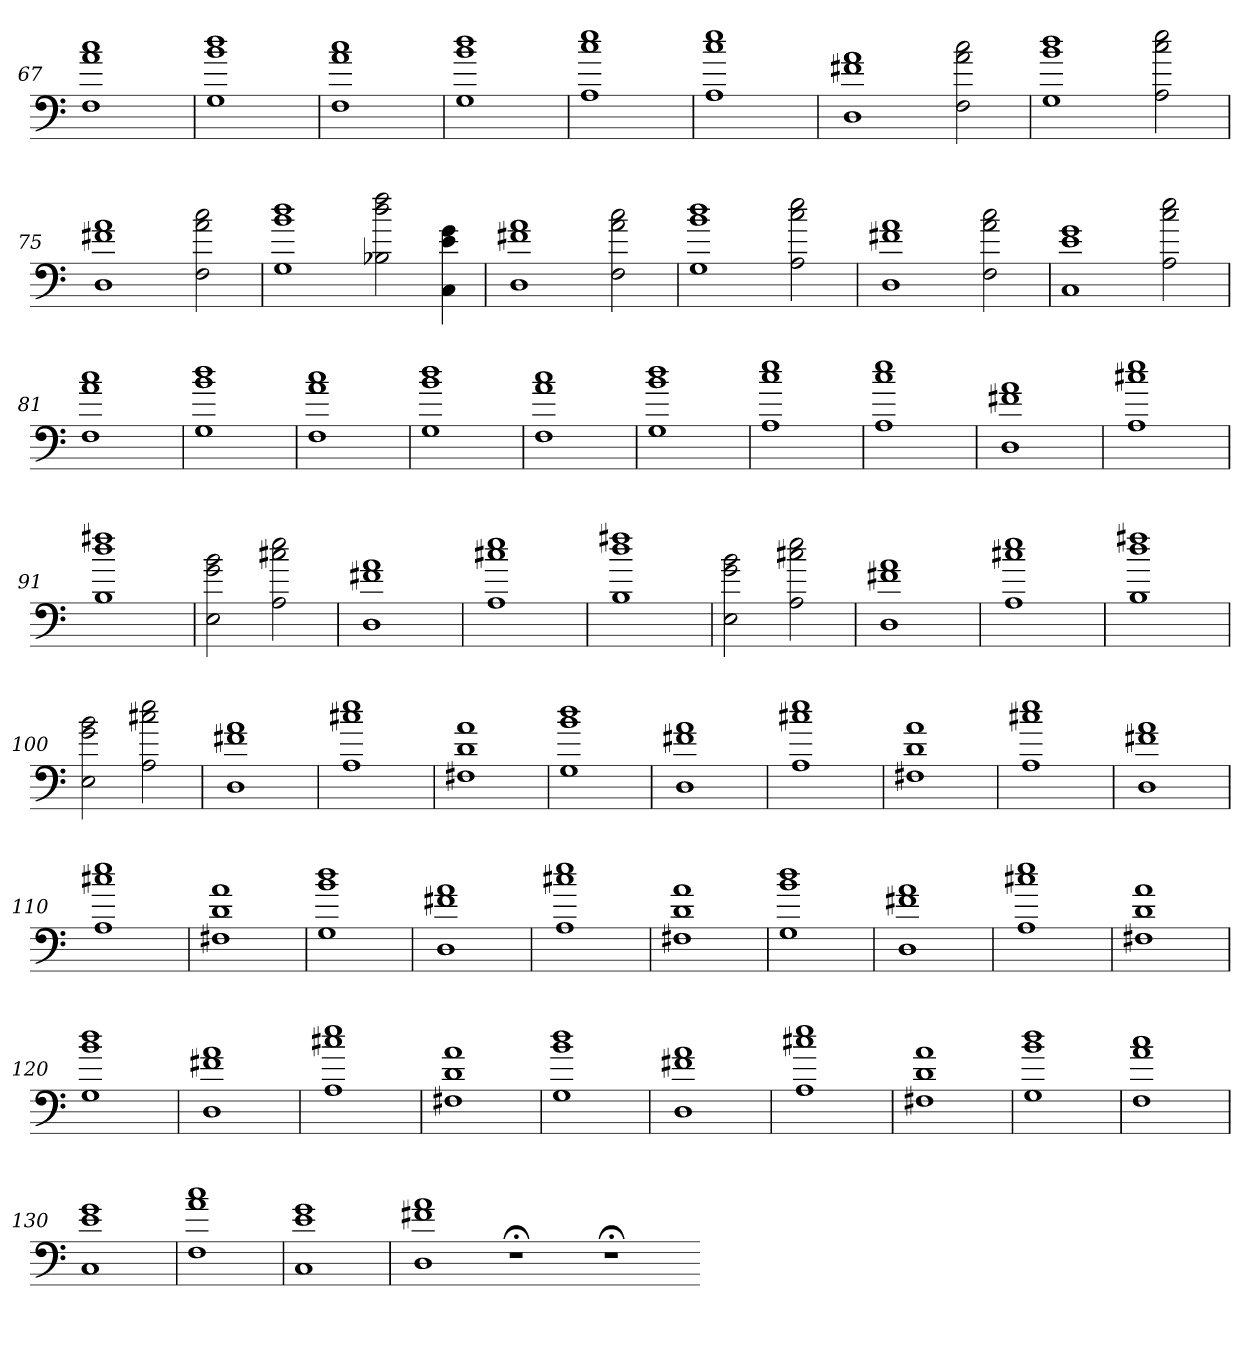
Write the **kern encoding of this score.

**kern
*part1
*staff1
=67
1F 1a 1cc
=68
1G 1b 1dd
=69
1F 1a 1cc
=70
1G 1b 1dd
=71
1A 1cc 1ee
=72
1A 1cc 1ee
=73
1D 1f#X 1a
2F 2a 2cc
=74
1G 1b 1dd
2A 2cc 2ee
=75
1D 1f#X 1a
2F 2a 2cc
=76
1G 1b 1dd
2B-X 2dd 2ff
4C 4e 4g
=77
1D 1f#X 1a
2F 2a 2cc
=78
1G 1b 1dd
2A 2cc 2ee
=79
1D 1f#X 1a
2F 2a 2cc
=80
1C 1e 1g
2A 2cc 2ee
=81
1F 1a 1cc
=82
1G 1b 1dd
=83
1F 1a 1cc
=84
1G 1b 1dd
=85
1F 1a 1cc
=86
1G 1b 1dd
=87
1A 1cc 1ee
=88
1A 1cc 1ee
=89
1D 1f#X 1a
=90
1A 1cc#X 1ee
=91
1B 1dd 1ff#X
=92
2E 2g 2b
2A 2cc#X 2ee
=93
1D 1f#X 1a
=94
1A 1cc#X 1ee
=95
1B 1dd 1ff#X
=96
2E 2g 2b
2A 2cc#X 2ee
=97
1D 1f#X 1a
=98
1A 1cc#X 1ee
=99
1B 1dd 1ff#X
=100
2E 2g 2b
2A 2cc#X 2ee
=101
1D 1f#X 1a
=102
1A 1cc#X 1ee
=103
1F#X 1d 1a
=104
1G 1b 1dd
=105
1D 1f#X 1a
=106
1A 1cc#X 1ee
=107
1F#X 1d 1a
=108
1A 1cc#X 1ee
=109
1D 1f#X 1a
=110
1A 1cc#X 1ee
=111
1F#X 1d 1a
=112
1G 1b 1dd
=113
1D 1f#X 1a
=114
1A 1cc#X 1ee
=115
1F#X 1d 1a
=116
1G 1b 1dd
=117
1D 1f#X 1a
=118
1A 1cc#X 1ee
=119
1F#X 1d 1a
=120
1G 1b 1dd
=121
1D 1f#X 1a
=122
1A 1cc#X 1ee
=123
1F#X 1d 1a
=124
1G 1b 1dd
=125
1D 1f#X 1a
=126
1A 1cc#X 1ee
=127
1F#X 1d 1a
=128
1G 1b 1dd
=129
1F 1a 1cc
=130
1C 1e 1g
=131
1F 1a 1cc
=132
1C 1e 1g
=133
1D 1f#X 1a
1r;<
1r;<
=-
*-
